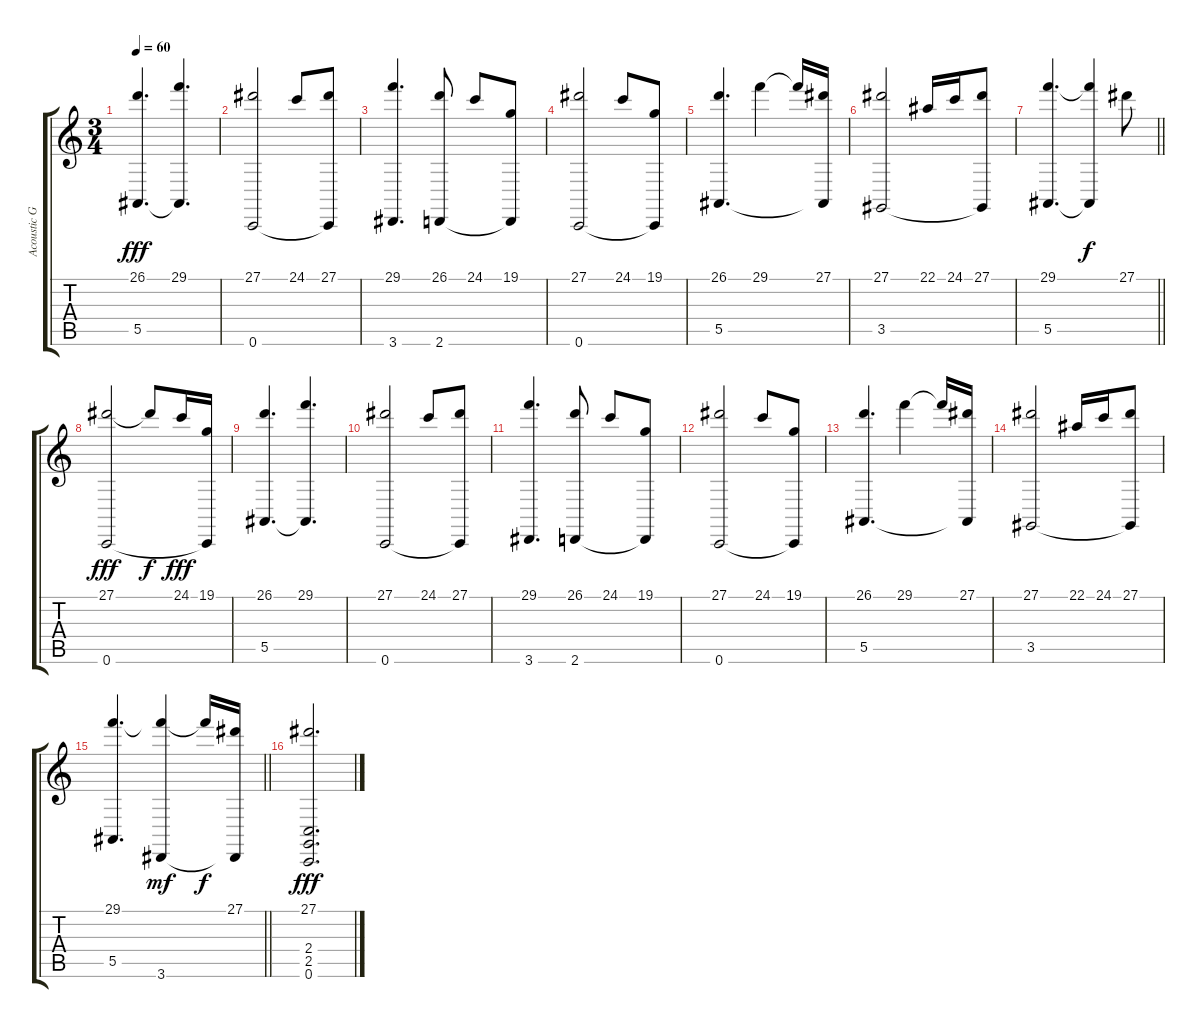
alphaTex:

\track ("Acoustic Grand Piano" "Acoustic G") {instrument acousticgrandpiano}
\staff {score tabs}
\tuning (C4 G3 Eb3 Bb2 F2 C2) {hide}
\ts (3 4)
\tempo 60
\clef g2
\ks c
(26.1 5.5).4{d dy fff} (29.1 5.5{t}).4{d} |
(27.1 0.6).2 24.1.8 (27.1 0.6{t}).8 |
(29.1 3.6).4{d} (26.1 2.6).8 24.1.8 (19.1 2.6{t}).8 |
(27.1 0.6).2 24.1.8 (19.1 0.6{t}).8 |
(26.1 5.5).4{d} 29.1.4 29.1{t}.16 (27.1 5.5{t}).16 |
(27.1 3.5).2 22.1.16 24.1.16 (27.1 3.5{t}).8 |
\barLineRight lightlight
(29.1 5.5).4{d} (29.1{t} 5.5{t}).4{dy f} 27.1.8 |
(27.1 0.6).2{dy fff} 27.1{t}.8{dy f} 24.1.16{dy fff} (19.1 0.6{t}).16 |
(26.1 5.5).4{d} (29.1 5.5{t}).4{d} |
(27.1 0.6).2 24.1.8 (27.1 0.6{t}).8 |
(29.1 3.6).4{d} (26.1 2.6).8 24.1.8 (19.1 2.6{t}).8 |
(27.1 0.6).2 24.1.8 (19.1 0.6{t}).8 |
(26.1 5.5).4{d volume 0} 29.1.4 29.1{t}.16 (27.1 5.5{t}).16 |
(27.1 3.5).2 22.1.16 24.1.16 (27.1 3.5{t}).8 |
\barLineRight lightlight
(29.1 5.5).4{d} (29.1{t} 3.6).4{dy mf} 29.1{t}.16{dy f} (27.1 3.6{t}).16 |
(27.1 2.4 2.5 0.6).2{d dy fff}
